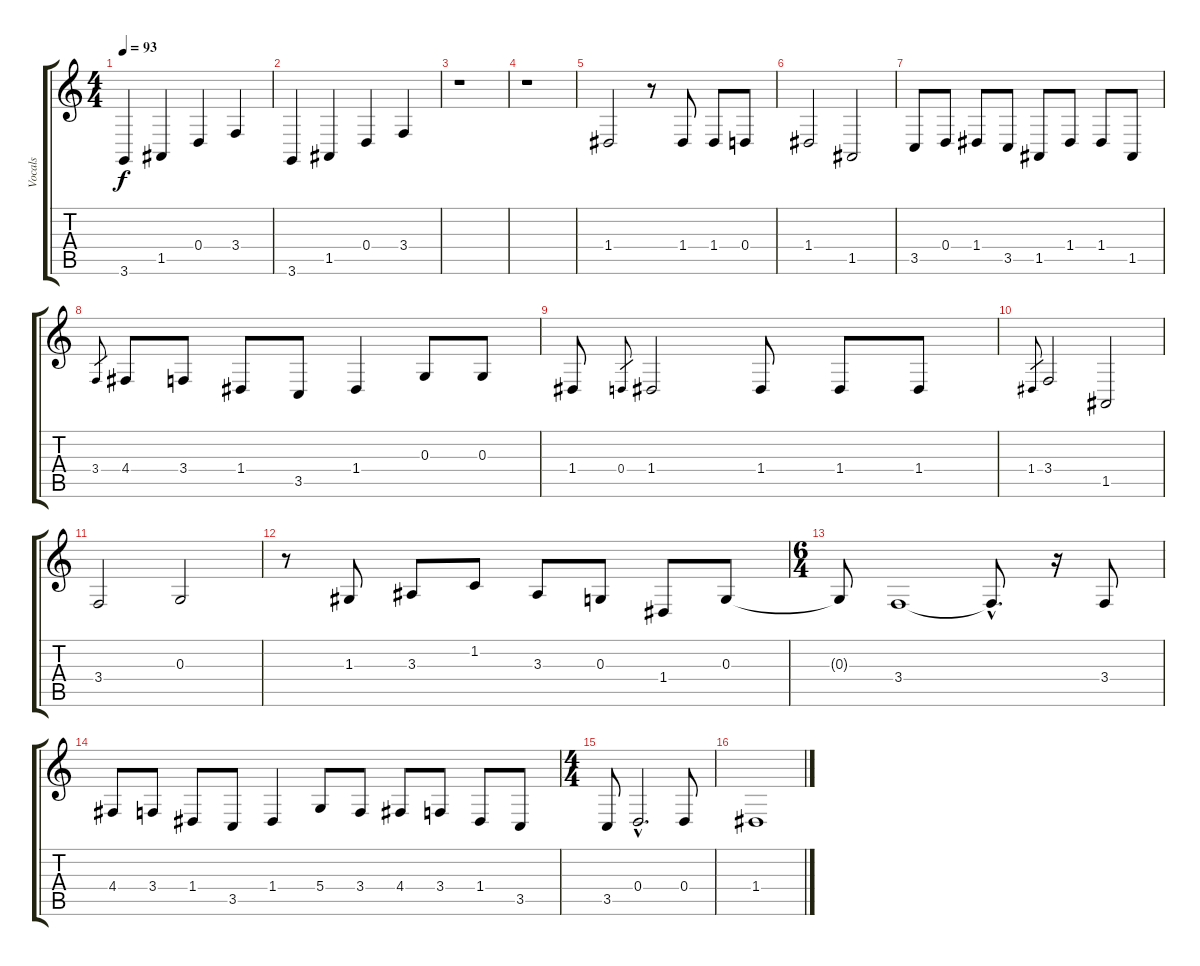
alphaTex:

\track ("Vocals" "Vocals") {instrument baritonesax}
\staff {score tabs}
\tuning (E4 B3 G3 D3 A2 E2) {hide}
\ts (4 4)
\tempo 93
\clef g2
\ks c
3.6.4{dy f} 1.5.4 0.4.4 3.4.4 |
3.6.4 1.5.4 0.4.4 3.4.4 |
r.1 |
r.1 |
1.4.2 r.8 1.4.8 1.4.8 0.4.8 |
1.4.2 1.5.2 |
3.5.8 0.4.8 1.4.8 3.5.8 1.5.8 1.4.8 1.4.8 1.5.8 |
3.4.8{gr} 4.4.8 3.4.8 1.4.8 3.5.8 1.4.4 0.3.8 0.3.8 |
1.4.8 0.4.8{gr} 1.4.2 1.4.8 1.4.8 1.4.8 |
1.4.8{gr} 3.4.2 1.5.2 |
3.4.2 0.3.2 |
r.8 1.3.8 3.3.8 1.2.8 3.3.8 0.3.8 1.4.8 0.3.8 |
\ts (6 4)
0.3{t}.8 3.4.1 3.4{hac t}.8{d} r.16 3.4.8 |
4.4.8 3.4.8 1.4.8 3.5.8 1.4.4 5.4.8 3.4.8 4.4.8 3.4.8 1.4.8 3.5.8 |
\ts (4 4)
3.5.8 0.4{hac}.2{d} 0.4.8 |
1.4.1
